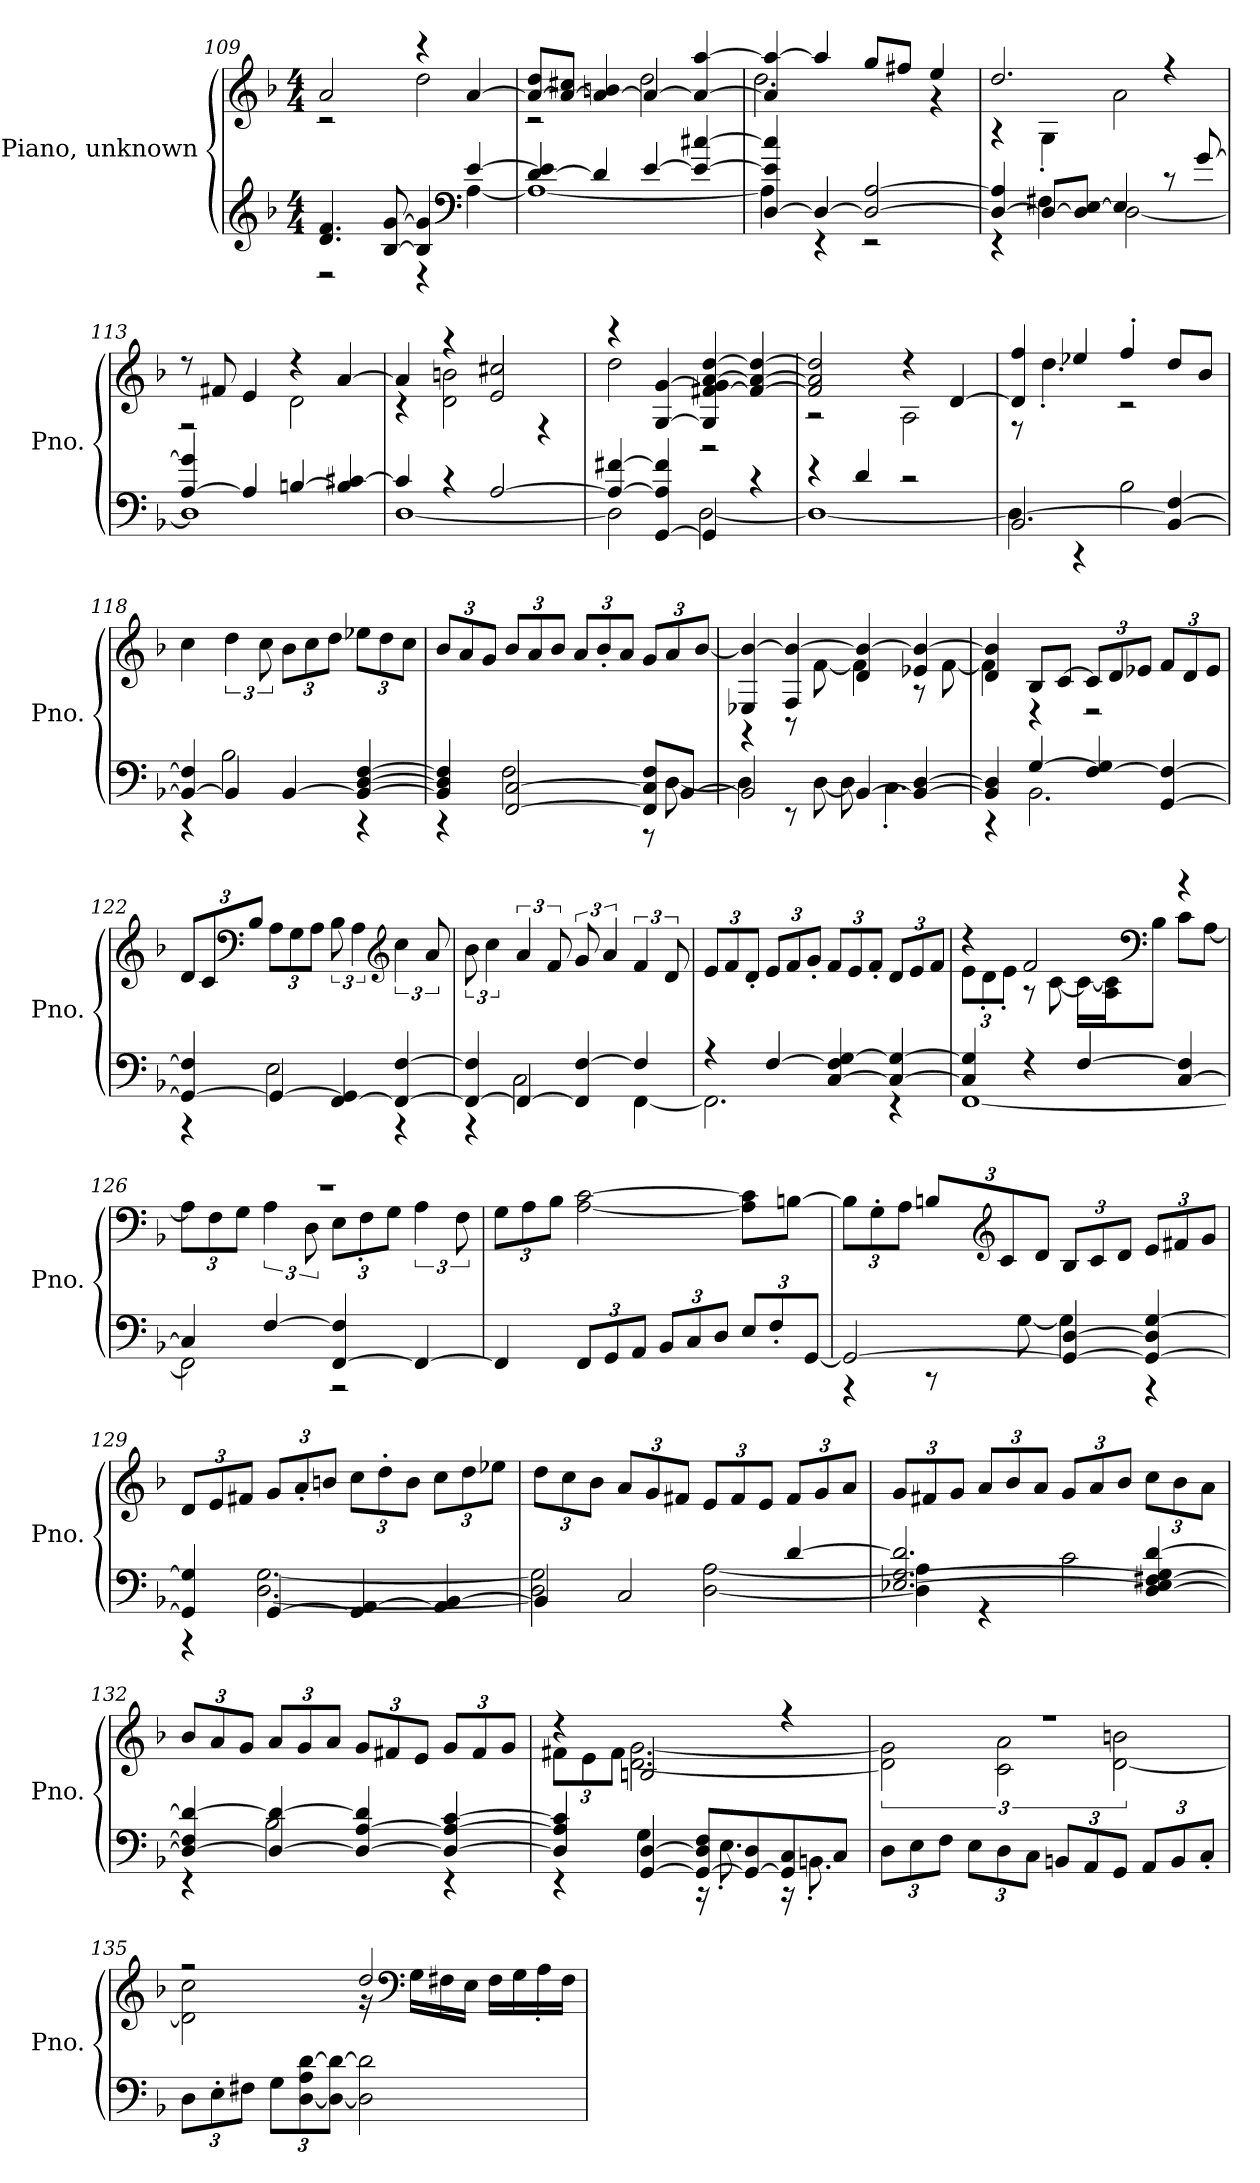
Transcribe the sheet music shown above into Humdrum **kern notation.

**kern	**kern
*part1	*part1
*staff2	*staff1
*I"Piano, unknown	*
*I'Pno.	*
*clefG2	*clefG2
*k[b-]	*k[b-]
*M4/4	*M4/4
=109	=109
*^	*^
4.d/ 4.f/	2r	2a/	2r
[8B-/ [8g/	.	.	.
4B-/] 4g/]	4r	4r	2dd\
*clefF4	*	*	*
[4e/	[4A\	[4a/	.
=110	=110	=110	=110
[4d/ 4e/]	1A_	8a/_ 8dd/L	2r
.	.	8a/_ 8cc#X/J	.
4d/]	.	4a/_ 4bn/	.
[4e/	.	4a/_	2dd\
4e/_ [4cc#X/	.	4a/_ [4aa/	.
=111	=111	=111	=111
[4D/ 4e/] 4cc#/]	4A\]	4a/] 4aa/_	2.dd\
4D/_	4r	4aa/]	.
2D/_ [2A/	2r	8gg/L	.
.	.	8ff#X/J	.
.	.	4ee/	4r
!!LO:LB:g=z	!!
=112	=112	=112	=112
4D/_ 4A/]	4r	2.dd/	4r
8D/L_	4F#X\	.	4G'\
8D/] [8E/J	.	.	.
4E/]	[2D\	.	2a\
8r	.	4r	.
[8g/	.	.	.
=113	=113	=113	=113
[4A/ 4g/]	1D]	8r	2r
.	.	8f#X/	.
4A/]	.	4e/	.
[4Bn/	.	4r	2d\
4B/] [4c#X/	.	[4a/	.
=114	=114	=114	=114
4c#/]	[1D	4a/]	4r
4r	.	4r	2d\ 2bn\
[2A/	.	2e/ 2cc#X/	.
.	.	.	4r
=115	=115	=115	=115
4A/_ [4f#X/	2D\]	4r	2dd\
[4GG/ 4A/] 4f#/]	.	[4G/ [4g/	.
4GG/]	[2D\	4G/] [4f#X/ 4g/] [4a/ [4dd/	2r
4r	.	4f#/_ 4a/_ 4dd/_	.
=116	=116	=116	=116
4r	1D_	2f#/] 2a/] 2dd/]	2r
4d/	.	.	.
2r	.	4r	2A\
.	.	[4d/	.
!!LO:LB:g=z	!!
=117	=117	=117	=117
[2.BB-/	4D\]	4d/] 4ff/	8r
.	.	.	4.dd'\
.	4r	4ee-X/	.
.	2B-\	4ff'/	2r
4BB-/_ [4F/	.	8dd/L	.
.	.	8b-/J	.
*	*	*v	*v
=118	=118	=118
4BB-/_ 4F/]	4r	4cc\
4BB-/]	2B-\	6dd\
.	.	12cc\
*	*	*Xbrackettup
[4BB-/	.	12b-\L
.	.	12cc\
.	.	12dd\J
4BB-/_ [4D/ [4F/	4r	12ee-X\L
.	.	12dd\
.	.	12cc\J
=119	=119	=119
4BB-/] 4D/] 4F/]	4r	12b-/L
.	.	12a/
.	.	12g/J
[2FF/ [2C/	2F\	12b-/L
.	.	12a/
.	.	12b-/J
.	.	12a/L
.	.	12b-'/
.	.	12a/J
8FF/] 8C/] 8F/L	8r	12g/L
.	.	12a/
[8BB-/J	[8D\	.
.	.	[12b-/J
=120	=120	=120
*	*	*^
2BB-/]	4D\]	4E-X/ 4b-/_	4r
.	8r	4F/ 4b-/_	8r
.	[8D\	.	[8f\
[4BB-/	8D\]	4d/ 4b-/_	4f\]
.	4.C'\	.	.
4BB-/_ [4D/	.	4e-X/ 4b-/_	8r
.	.	.	[8f\
!!LO:LB:g=z	!!
=121	=121	=121	=121
4BB-/] 4D/]	4r	4d/ 4b-/]	4f\]
[4G/	2.BB-\	8B-/L	4r
.	.	[8c/J	.
[4F/ 4G/]	.	12c/L]	2r
.	.	12d/	.
.	.	12e-X/J	.
[4GG/ 4F/_	.	12f/L	.
.	.	12d/	.
.	.	12e-/J	.
*	*	*v	*v
=122	=122	=122
4GG/_ 4F/]	4r	12d/L
.	.	12c/
*	*	*clefF4
.	.	12B-/J
4GG/_	2E\	12A\L
.	.	12G\
.	.	12A\J
*	*	*brackettup
[4FF/ 4GG/]	.	12B-\
.	.	6A\
*	*	*clefG2
4FF/_ [4F/	4r	6cc\
.	.	12a/
=123	=123	=123
4FF/_ 4F/]	4r	12b-\
.	.	6cc\
4FF/_	2C\	6a/
.	.	12f/
4FF/] [4F/	.	12g/
.	.	6a/
4F/]	[4FF\	6f/
.	.	12d/
!!LO:PB:g=z
=124	=124	=124
*	*	*Xbrackettup
4r	2.FF\]	12e/L
.	.	12f/
.	.	12d'/J
[4F/	.	12e/L
.	.	12f/
.	.	12g'/J
[4C/ 4F/] [4G/	.	12f/L
.	.	12e/
.	.	12f'/J
4C/_ 4G/_	4r	12d/L
.	.	12e/
.	.	12f/J
=125	=125	=125
*	*	*^
4C/] 4G/]	[1FF	4r	12e\L
.	.	.	12d'\
.	.	.	12e'\J
4r	.	2f/	8r
.	.	.	[8c\
[4F/	.	.	16c\LL_
.	.	.	16A\ 16c\]J
*	*	*clefF4	*
.	.	.	8B-\J
[4C/ 4F/]	.	4r	8c\L
.	.	.	[8A\J
=126	=126	=126	=126
4C/]	2FF\]	1r	12A\L]
.	.	.	12F\
.	.	.	12G\J
*	*	*	*brackettup
[4F/	.	.	6A\
.	.	.	12D\
*	*	*	*Xbrackettup
[4FF/ 4F/]	2r	.	12E\L
.	.	.	12F'\
.	.	.	12G\J
*	*	*	*brackettup
4FF/_	.	.	6A\
.	.	.	12F\
*v	*v	*	*
*	*v	*v
!!LO:LB:g=z
=127	=127
*	*Xbrackettup
4FF/]	12G\L
.	12A\
.	12B-\J
*Xbrackettup	*
12FF/L	[2A\ [2c\
12GG/	.
12AA/J	.
12BB-/L	.
12C/	.
12D/J	.
12E/L	8A\] 8c\]L
12F'/	.
.	[8Bn\J
[12GG/J	.
=128	=128
*^	*
2GG/_	4r	12B\L]
.	.	12G'\
.	.	12A\J
.	8r	12Bn/L
*	*	*clefG2
.	.	12c/
.	[8G\	.
.	.	12d/J
4GG/_ [4D/	4G\]	12B/L
.	.	12c/
.	.	12d/J
4GG/_ 4D/] [4G/	4r	12e/L
.	.	12f#X/
.	.	12g/J
=129	=129	=129
4GG/] 4G/]	4r	12d/L
.	.	12e/
.	.	12f#X/J
[4GG/	[2.D\ [2.G\	12g/L
.	.	12a'/
.	.	12bn/J
4GG/] [4AA/	.	12cc\L
.	.	12dd'\
.	.	12b\J
4AA/] [4BB-/	.	12cc\L
.	.	12dd\
.	.	12ee-X\J
!!LO:LB:g=z
=130	=130	=130
4BB-/]	2D\] 2G\]	12dd\L
.	.	12cc\
.	.	12b-\J
2C/	.	12a/L
.	.	12g/
.	.	12f#X/J
.	[2D\ [2A\	12e/L
.	.	12f#/
.	.	12e/J
[4d/	.	12f#/L
.	.	12g/
.	.	12a/J
=131	=131	=131
[2.E-X/ [2.G/ 2.d/]	4D\] 4A\]	12g/L
.	.	12f#X/
.	.	12g/J
.	4r	12a/L
.	.	12b-/
.	.	12a/J
.	2c\	12g/L
.	.	12a/
.	.	12b-/J
[4D/ 4E-/] [4F#X/ 4G/] [4d/	.	12cc\L
.	.	12b-\
.	.	12a\J
=132	=132	=132
4D/_ 4F#/] 4d/_	4r	12b-/L
.	.	12a/
.	.	12g/J
4D/_ 4d/_	2B-\	12a/L
.	.	12g/
.	.	12a/J
4D/_ [4A/ 4d/]	.	12g/L
.	.	12f#X/
.	.	12e/J
4D/_ 4A/_ [4c/	4r	12g/L
.	.	12f#/
.	.	12g/J
!!LO:LB:g=z
=133	=133	=133
*	*	*^
4D/] 4A/] 4c/]	4r	4r	12f#X\L
.	.	.	12e\
.	.	.	12f#\J
[4GG/ [4D/	4G\	2Bn/	[2.d\ [2.g\
8GG/_ 8D/] 8F/L	16r	.	.
.	8.E'\	.	.
8GG/_ 8D/	.	.	.
8GG/] 8C/	16r	4r	.
.	8.BBn'\	.	.
8C/J	.	.	.
*v	*v	*	*
=134	=134	=134
*	*	*brackettup
12D\L	1r	3d\] 3g\]
12E\	.	.
12F\J	.	.
12E\L	.	.
12D\	.	3c\ 3a\
12C\J	.	.
12BBn/L	.	.
12AA/	.	.
12GG/J	.	[3d\ 3bn\
12AA/L	.	.
12BB/	.	.
12C'/J	.	.
!!LO:LB:g=z	!!
=135	=135	=135
12D\L	2r	2d\] 2cc\
12E'\	.	.
12F#X\J	.	.
12G\L	.	.
[12D\ 12A\ [12d\	.	.
12D\_ 12d\_J	.	.
2D\] 2d\]	2dd/	16r
*	*clefF4	*
.	.	16G\LL
.	.	16F#X\
.	.	16E\JJ
.	.	16F#\LL
.	.	16G\
.	.	16A'\
.	.	16F#\JJ
*	*v	*v
=	=
*-	*-
